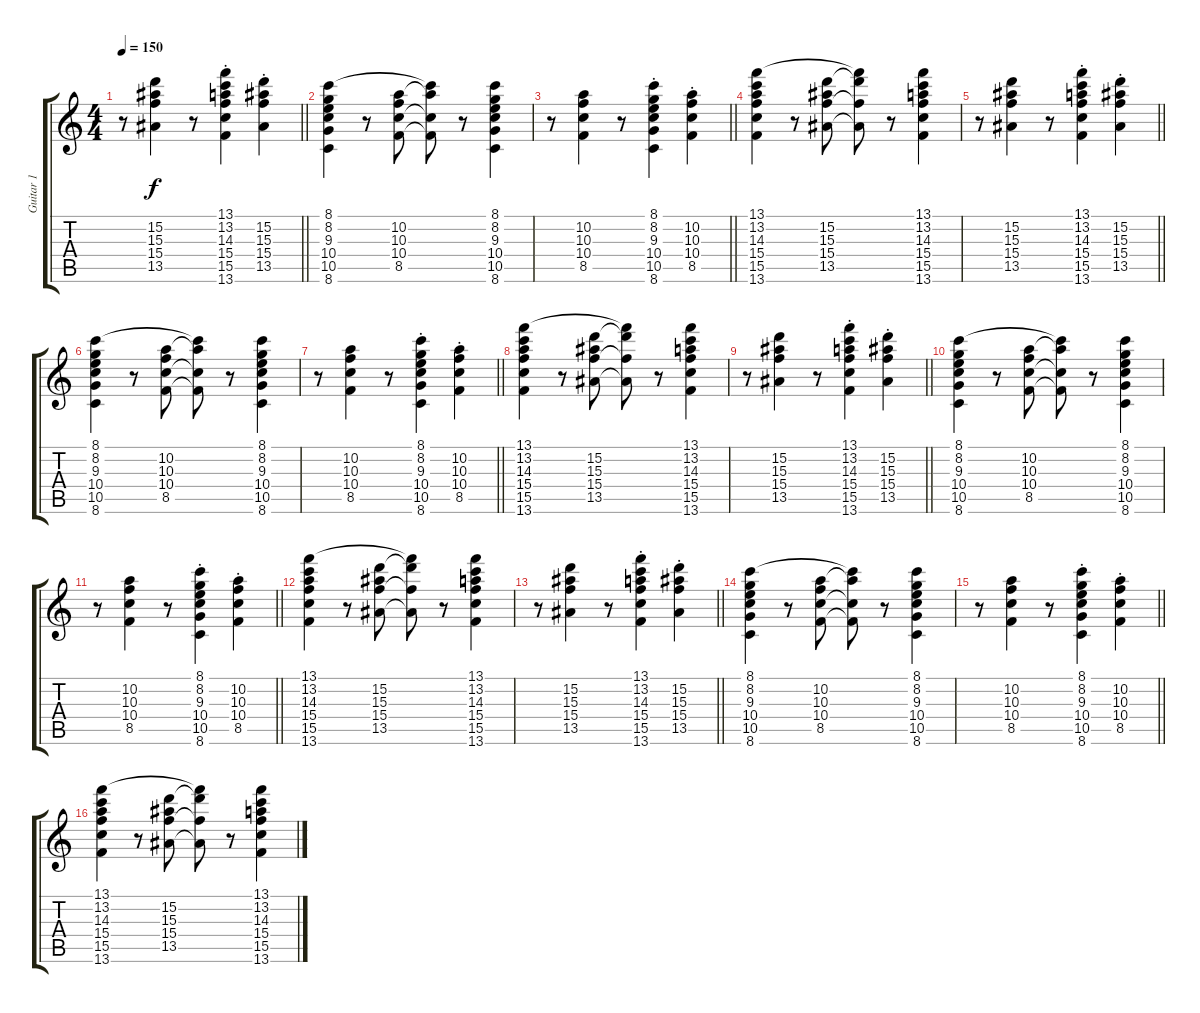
\track ("Guitar 1" "Guitar 1") {instrument distortionguitar}
\staff {score tabs}
\tuning (E4 B3 G3 D3 A2 E2) {hide}
\ts (4 4)
\tempo 150
\clef g2
\barLineRight lightlight
\ks c
r.8{dy f} (15.2 15.3 15.4 13.5).4 r.8 (13.1{st} 13.2{st} 14.3{st} 15.4{st} 15.5{st} 13.6{st}).4 (15.2{st} 15.3{st} 15.4{st} 13.5{st}).4 |
(8.1 8.2 9.3 10.4 10.5 8.6).4 r.8 (10.2 10.3 10.4 8.5).8 (8.1{t} 10.2{t} 10.4{t} 8.5{t}).8 r.8 (8.1 8.2 9.3 10.4 10.5 8.6).4 |
\barLineRight lightlight
r.8 (10.2 10.3 10.4 8.5).4 r.8 (8.1{st} 8.2{st} 9.3{st} 10.4{st} 10.5{st} 8.6{st}).4 (10.2{st} 10.3{st} 10.4{st} 8.5{st}).4 |
(13.1 13.2 14.3 15.4 15.5 13.6).4 r.8 (15.2 15.3 15.4 13.5).8 (13.1{t} 15.2{t} 15.4{t} 13.5{t}).8 r.8 (13.1 13.2 14.3 15.4 15.5 13.6).4 |
\barLineRight lightlight
r.8 (15.2 15.3 15.4 13.5).4 r.8 (13.1{st} 13.2{st} 14.3{st} 15.4{st} 15.5{st} 13.6{st}).4 (15.2{st} 15.3{st} 15.4{st} 13.5{st}).4 |
(8.1 8.2 9.3 10.4 10.5 8.6).4 r.8 (10.2 10.3 10.4 8.5).8 (8.1{t} 10.2{t} 10.4{t} 8.5{t}).8 r.8 (8.1 8.2 9.3 10.4 10.5 8.6).4 |
\barLineRight lightlight
r.8 (10.2 10.3 10.4 8.5).4 r.8 (8.1{st} 8.2{st} 9.3{st} 10.4{st} 10.5{st} 8.6{st}).4 (10.2{st} 10.3{st} 10.4{st} 8.5{st}).4 |
(13.1 13.2 14.3 15.4 15.5 13.6).4 r.8 (15.2 15.3 15.4 13.5).8 (13.1{t} 15.2{t} 15.4{t} 13.5{t}).8 r.8 (13.1 13.2 14.3 15.4 15.5 13.6).4 |
\barLineRight lightlight
r.8 (15.2 15.3 15.4 13.5).4 r.8 (13.1{st} 13.2{st} 14.3{st} 15.4{st} 15.5{st} 13.6{st}).4 (15.2{st} 15.3{st} 15.4{st} 13.5{st}).4 |
(8.1 8.2 9.3 10.4 10.5 8.6).4 r.8 (10.2 10.3 10.4 8.5).8 (8.1{t} 10.2{t} 10.4{t} 8.5{t}).8 r.8 (8.1 8.2 9.3 10.4 10.5 8.6).4 |
\barLineRight lightlight
r.8 (10.2 10.3 10.4 8.5).4 r.8 (8.1{st} 8.2{st} 9.3{st} 10.4{st} 10.5{st} 8.6{st}).4 (10.2{st} 10.3{st} 10.4{st} 8.5{st}).4 |
(13.1 13.2 14.3 15.4 15.5 13.6).4 r.8 (15.2 15.3 15.4 13.5).8 (13.1{t} 15.2{t} 15.4{t} 13.5{t}).8 r.8 (13.1 13.2 14.3 15.4 15.5 13.6).4 |
\barLineRight lightlight
r.8 (15.2 15.3 15.4 13.5).4 r.8 (13.1{st} 13.2{st} 14.3{st} 15.4{st} 15.5{st} 13.6{st}).4 (15.2{st} 15.3{st} 15.4{st} 13.5{st}).4 |
(8.1 8.2 9.3 10.4 10.5 8.6).4 r.8 (10.2 10.3 10.4 8.5).8 (8.1{t} 10.2{t} 10.4{t} 8.5{t}).8 r.8 (8.1 8.2 9.3 10.4 10.5 8.6).4 |
\barLineRight lightlight
r.8 (10.2 10.3 10.4 8.5).4 r.8 (8.1{st} 8.2{st} 9.3{st} 10.4{st} 10.5{st} 8.6{st}).4 (10.2{st} 10.3{st} 10.4{st} 8.5{st}).4 |
(13.1 13.2 14.3 15.4 15.5 13.6).4 r.8 (15.2 15.3 15.4 13.5).8 (13.1{t} 15.2{t} 15.4{t} 13.5{t}).8 r.8 (13.1 13.2 14.3 15.4 15.5 13.6).4
